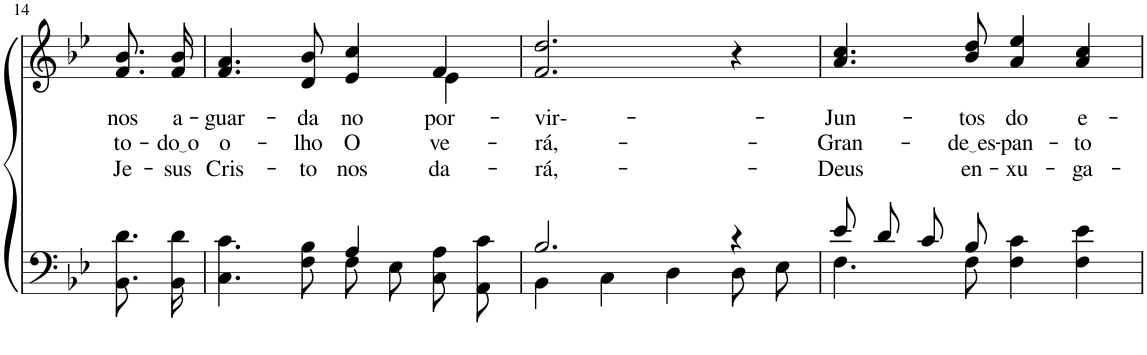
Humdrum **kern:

**kern	**kern	**text	**text	**text
*part2	*part1	*part1	*part1	*part1
*staff2	*staff1	*staff1	*staff1	*staff1
*I"Parte III e IV	*I"Parte I e II	*	*	*
!!LO:PB:g=z
*clefF4	*clefG2	*	*	*
*Trd1c2	*Trd1c2	*	*	*
*k[b-e-]	*k[b-e-]	*	*	*
*M4/4	*M4/4	*	*	*
=14	=14	=14	=14	=14
!	!	!LO:LY:b	!LO:LY:b	!LO:LY:b
8.BB-\ 8.d\L	8.f/ 8.b-/L	nos	to-	Je-
!	!	!LO:LY:b	!LO:LY:b	!LO:LY:b
16BB-\ 16d\Jk	16f/ 16b-/Jk	a-	do o	-sus
=15	=15	=15	=15	=15
*^	*	*	*	*
!	!	!	!LO:LY:b	!LO:LY:b	!LO:LY:b
*	*	*^	*	*	*
2ryy	4.C\ 4.c\	4.f/ 4.a/	2.ryy	-guar-	o-	Cris-
!	!	!	!	!LO:LY:b	!LO:LY:b	!LO:LY:b
.	8F\ 8B-\	8d/ 8b-/	.	-da	-lho	-to
!	!	!	!	!LO:LY:b	!LO:LY:b	!LO:LY:b
4A/	8F\L	4e-/ 4cc/	.	no	O	nos
.	8E-\J	.	.	.	.	.
!	!	!	!	!LO:LY:b	!LO:LY:b	!LO:LY:b
4ryy	8C\ 8A\L	4f/	4e-\	por-	ve-	da-
.	8AA\ 8c\J	.	.	.	.	.
*	*	*v	*v	*	*	*
=16	=16	=16	=16	=16	=16
!	!	!	!LO:LY:b	!LO:LY:b	!LO:LY:b
2.B-/	4BB-\	2.f/ 2.dd/	-vir--	-rá,-	-rá,-
.	4C\	.	.	.	.
.	4D\	.	.	.	.
4r	8D\L	4r	.	.	.
.	8E-\J	.	.	.	.
=17	=17	=17	=17	=17	=17
!	!	!	!LO:LY:b	!LO:LY:b	!LO:LY:b
8e-/L	4.F\	4.a/ 4.cc/	-Jun-	-Gran-	-Deus
8d/J	.	.	.	.	.
8c/L	.	.	.	.	.
!	!	!	!LO:LY:b	!LO:LY:b	!LO:LY:b
8B-/J	8F\	8b-/ 8dd/	-tos	de es	en-
!	!	!	!LO:LY:b	!LO:LY:b	!LO:LY:b
2ryy	4F\ 4c\	4a/ 4ee-/	do	-pan-	-xu-
!	!	!	!LO:LY:b	!LO:LY:b	!LO:LY:b
.	4F\ 4e-\	4a/ 4cc/	e-	-to	-ga-
*v	*v	*	*	*	*
=	=	=	=	=
*-	*-	*-	*-	*-
